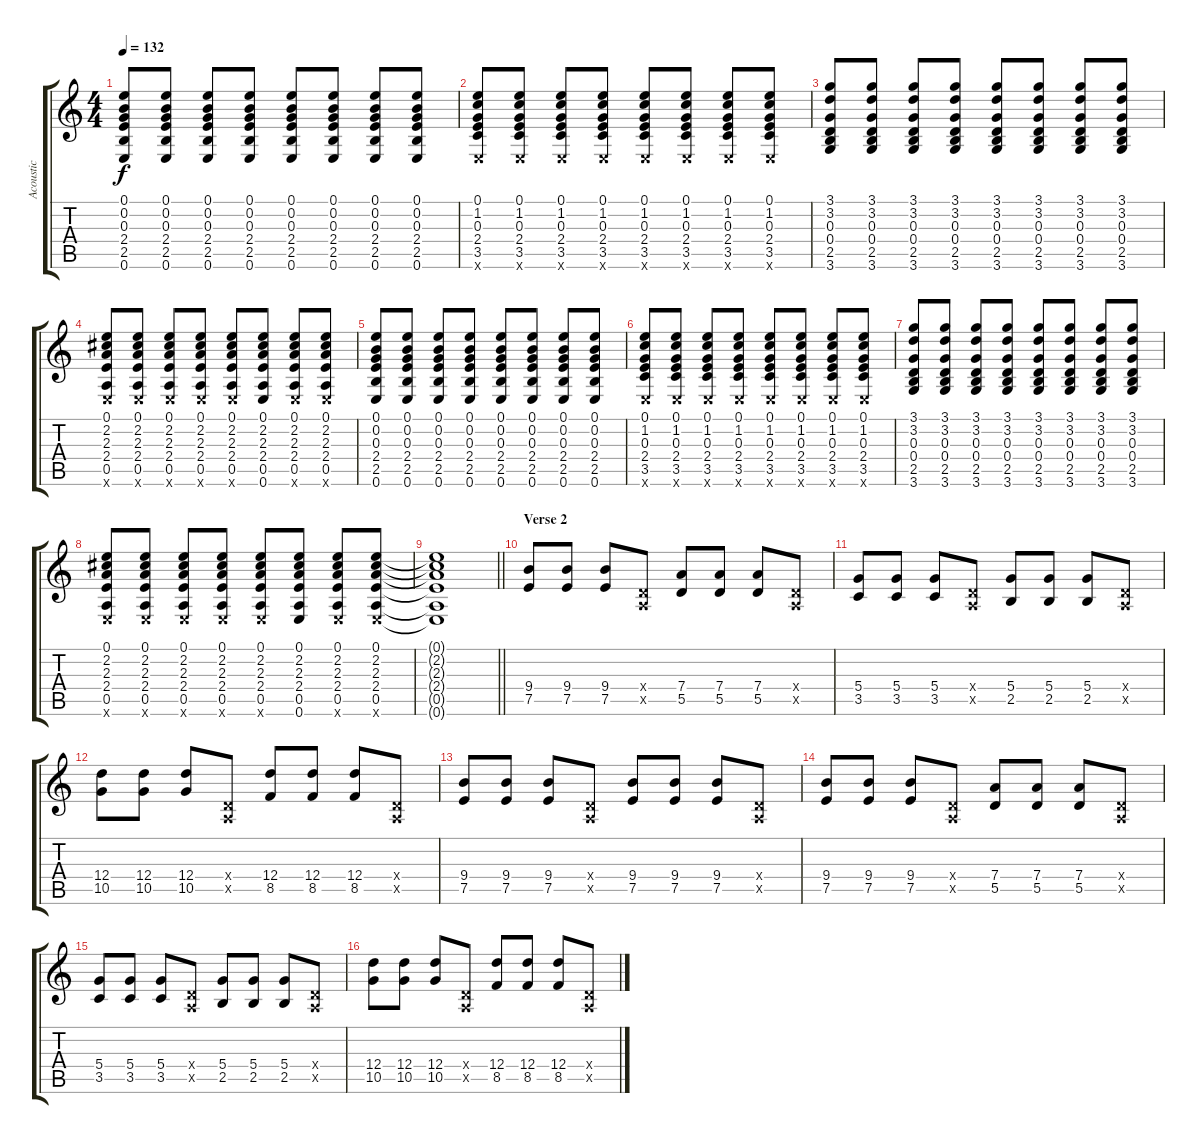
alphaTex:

\track ("Acoustic" "Acoustic") {instrument acousticguitarsteel}
\staff {score tabs}
\tuning (E4 B3 G3 D3 A2 E2) {hide}
\ts (4 4)
\tempo 132
\clef g2
\ks c
(0.1 0.2 0.3 2.4 2.5 0.6).8{dy f} (0.1 0.2 0.3 2.4 2.5 0.6).8 (0.1 0.2 0.3 2.4 2.5 0.6).8 (0.1 0.2 0.3 2.4 2.5 0.6).8 (0.1 0.2 0.3 2.4 2.5 0.6).8 (0.1 0.2 0.3 2.4 2.5 0.6).8 (0.1 0.2 0.3 2.4 2.5 0.6).8 (0.1 0.2 0.3 2.4 2.5 0.6).8 |
(0.1 1.2 0.3 2.4 3.5 0.6{x}).8 (0.1 1.2 0.3 2.4 3.5 0.6{x}).8 (0.1 1.2 0.3 2.4 3.5 0.6{x}).8 (0.1 1.2 0.3 2.4 3.5 0.6{x}).8 (0.1 1.2 0.3 2.4 3.5 0.6{x}).8 (0.1 1.2 0.3 2.4 3.5 0.6{x}).8 (0.1 1.2 0.3 2.4 3.5 0.6{x}).8 (0.1 1.2 0.3 2.4 3.5 0.6{x}).8 |
(3.1 3.2 0.3 0.4 2.5 3.6).8 (3.1 3.2 0.3 0.4 2.5 3.6).8 (3.1 3.2 0.3 0.4 2.5 3.6).8 (3.1 3.2 0.3 0.4 2.5 3.6).8 (3.1 3.2 0.3 0.4 2.5 3.6).8 (3.1 3.2 0.3 0.4 2.5 3.6).8 (3.1 3.2 0.3 0.4 2.5 3.6).8 (3.1 3.2 0.3 0.4 2.5 3.6).8 |
(0.1 2.2 2.3 2.4 0.5 0.6{x}).8 (0.1 2.2 2.3 2.4 0.5 0.6{x}).8 (0.1 2.2 2.3 2.4 0.5 0.6{x}).8 (0.1 2.2 2.3 2.4 0.5 0.6{x}).8 (0.1 2.2 2.3 2.4 0.5 0.6{x}).8 (0.1 2.2 2.3 2.4 0.5 0.6).8 (0.1 2.2 2.3 2.4 0.5 0.6{x}).8 (0.1 2.2 2.3 2.4 0.5 0.6{x}).8 |
(0.1 0.2 0.3 2.4 2.5 0.6).8 (0.1 0.2 0.3 2.4 2.5 0.6).8 (0.1 0.2 0.3 2.4 2.5 0.6).8 (0.1 0.2 0.3 2.4 2.5 0.6).8 (0.1 0.2 0.3 2.4 2.5 0.6).8 (0.1 0.2 0.3 2.4 2.5 0.6).8 (0.1 0.2 0.3 2.4 2.5 0.6).8 (0.1 0.2 0.3 2.4 2.5 0.6).8 |
(0.1 1.2 0.3 2.4 3.5 0.6{x}).8 (0.1 1.2 0.3 2.4 3.5 0.6{x}).8 (0.1 1.2 0.3 2.4 3.5 0.6{x}).8 (0.1 1.2 0.3 2.4 3.5 0.6{x}).8 (0.1 1.2 0.3 2.4 3.5 0.6{x}).8 (0.1 1.2 0.3 2.4 3.5 0.6{x}).8 (0.1 1.2 0.3 2.4 3.5 0.6{x}).8 (0.1 1.2 0.3 2.4 3.5 0.6{x}).8 |
(3.1 3.2 0.3 0.4 2.5 3.6).8 (3.1 3.2 0.3 0.4 2.5 3.6).8 (3.1 3.2 0.3 0.4 2.5 3.6).8 (3.1 3.2 0.3 0.4 2.5 3.6).8 (3.1 3.2 0.3 0.4 2.5 3.6).8 (3.1 3.2 0.3 0.4 2.5 3.6).8 (3.1 3.2 0.3 0.4 2.5 3.6).8 (3.1 3.2 0.3 0.4 2.5 3.6).8 |
(0.1 2.2 2.3 2.4 0.5 0.6{x}).8 (0.1 2.2 2.3 2.4 0.5 0.6{x}).8 (0.1 2.2 2.3 2.4 0.5 0.6{x}).8 (0.1 2.2 2.3 2.4 0.5 0.6{x}).8 (0.1 2.2 2.3 2.4 0.5 0.6{x}).8 (0.1 2.2 2.3 2.4 0.5 0.6).8 (0.1 2.2 2.3 2.4 0.5 0.6{x}).8 (0.1 2.2 2.3 2.4 0.5 0.6{x}).8 |
\barLineRight lightlight
(0.1{t} 2.2{t} 2.3{t} 2.4{t} 0.5{t} 0.6{t}).1 |
\section ("" "Verse 2")
(9.4 7.5).8 (9.4 7.5).8 (9.4 7.5).8 (0.4{x} 0.5{x}).8 (7.4 5.5).8 (7.4 5.5).8 (7.4 5.5).8 (0.4{x} 0.5{x}).8 |
(5.4 3.5).8 (5.4 3.5).8 (5.4 3.5).8 (0.4{x} 0.5{x}).8 (5.4 2.5).8 (5.4 2.5).8 (5.4 2.5).8 (0.4{x} 0.5{x}).8 |
(12.4 10.5).8 (12.4 10.5).8 (12.4 10.5).8 (0.4{x} 0.5{x}).8 (12.4 8.5).8 (12.4 8.5).8 (12.4 8.5).8 (0.4{x} 0.5{x}).8 |
(9.4 7.5).8 (9.4 7.5).8 (9.4 7.5).8 (0.4{x} 0.5{x}).8 (9.4 7.5).8 (9.4 7.5).8 (9.4 7.5).8 (0.4{x} 0.5{x}).8 |
(9.4 7.5).8 (9.4 7.5).8 (9.4 7.5).8 (0.4{x} 0.5{x}).8 (7.4 5.5).8 (7.4 5.5).8 (7.4 5.5).8 (0.4{x} 0.5{x}).8 |
(5.4 3.5).8 (5.4 3.5).8 (5.4 3.5).8 (0.4{x} 0.5{x}).8 (5.4 2.5).8 (5.4 2.5).8 (5.4 2.5).8 (0.4{x} 0.5{x}).8 |
(12.4 10.5).8 (12.4 10.5).8 (12.4 10.5).8 (0.4{x} 0.5{x}).8 (12.4 8.5).8 (12.4 8.5).8 (12.4 8.5).8 (0.4{x} 0.5{x}).8
